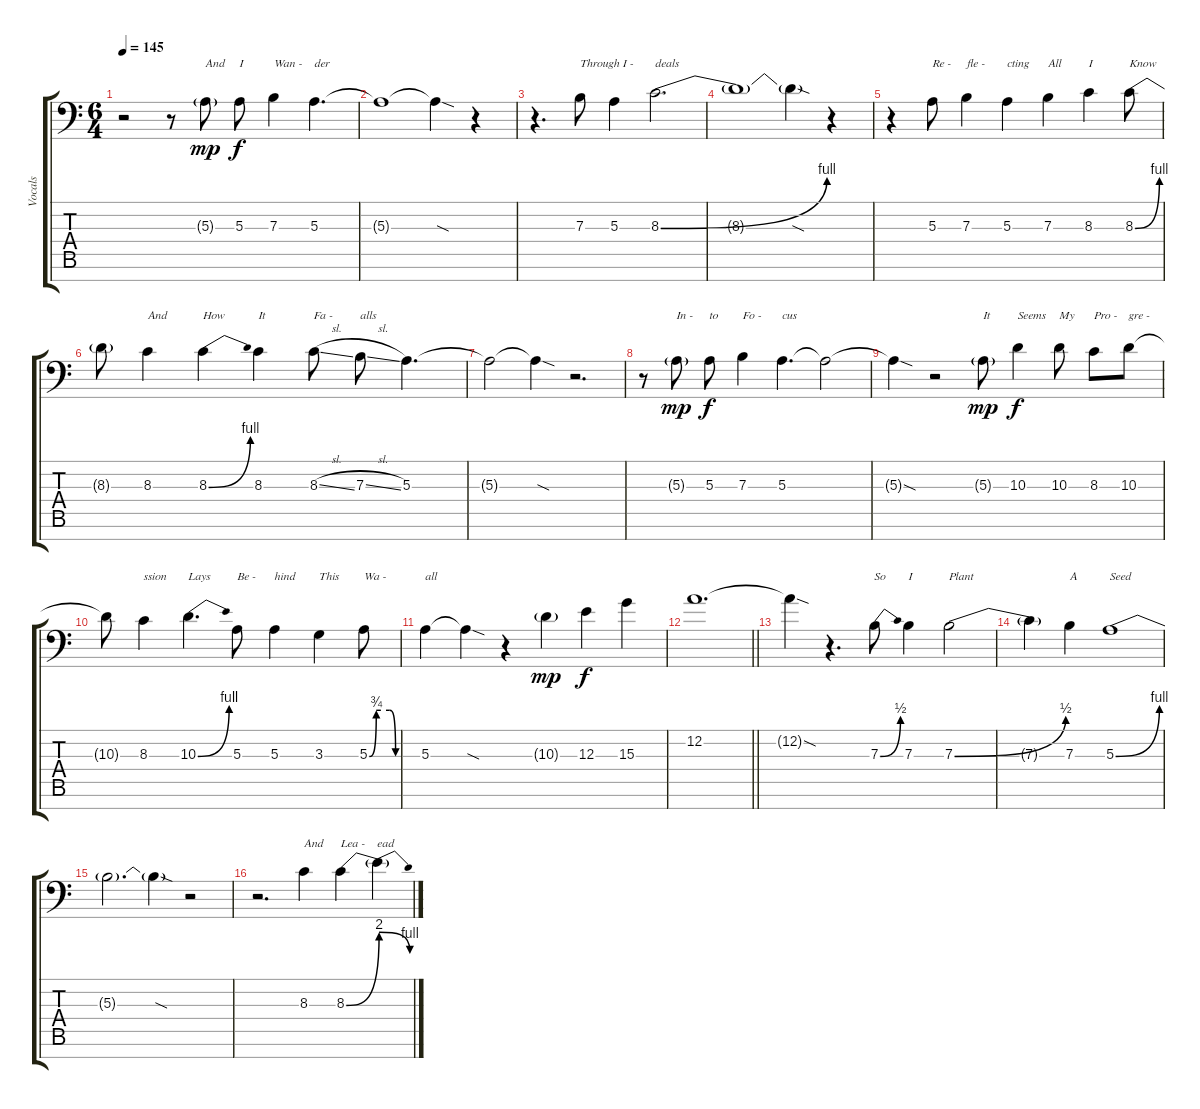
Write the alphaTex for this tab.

\track ("Vocals" "Vocals") {instrument bassoon}
\staff {score tabs}
\tuning (D4 A3 E3 D3 A2 E2 A1) {hide}
\ts (6 4)
\section ("" "")
\tempo 145
\clef f4
\ks c
r.2{dy f} r.8 5.3{g}.8{txt "And" dy mp} 5.3.8{txt "I" dy f} 7.3.4{txt "Wan - "} 5.3.4{d txt "der"} |
5.3{t}.1 5.3{sod t}.4 r.4 |
r.4{d} 7.3.8{txt "Through I - "} 5.3.4 8.3{be (bend 0 0 60 4)}.2{d txt "deals"} |
8.3{t}.1 8.3{sod t}.4 r.4 |
r.4 5.3.8{txt "Re - "} 7.3.4{txt "fle - "} 5.3.4{txt "cting"} 7.3.4{txt "All"} 8.3.4{txt "I"} 8.3{be (bend 0 0 60 4)}.8{txt "Know"} |
8.3{t}.8 8.3.4{txt "And"} 8.3{be (bend 0 0 60 4)}.4{txt "How"} 8.3.4{txt "It"} 8.3{sl}.8{txt "Fa - "} 7.3{sl}.8{txt "alls"} 5.3.4{d} |
5.3{t}.2 5.3{sod t}.4 r.2{d} |
r.8 5.3{g}.8{txt "In - " dy mp} 5.3.8{txt "to" dy f} 7.3.4{txt "Fo - "} 5.3.4{d txt "cus"} 5.3{t}.2 |
5.3{sod t}.4 r.2 5.3{g}.8{txt "It" dy mp} 10.3.4{txt "Seems" dy f} 10.3.8{txt "My"} 8.3.8{txt "Pro -"} 10.3.8{txt "gre - "} |
10.3{t}.8 8.3.4{txt "ssion"} 10.3{be (bend 0 0 60 4)}.4{d txt "Lays"} 5.3.8{txt "Be - "} 5.3.4{txt "hind"} 3.3.4{txt "This"} 5.3{be (custom 0 0 15 3 25 3 44 3 57 0 60 0)}.8{txt "Wa - "} |
5.3.4{txt "all"} 5.3{sod t}.4 r.4 10.3{g}.4{dy mp} 12.3.4{dy f} 15.3.4 |
\barLineRight lightlight
12.2.1{d} |
\section ("" "")
12.2{sod t}.4 r.4{d} 7.3{be (bend 0 0 60 2)}.8{txt "So"} 7.3.4{txt "I"} 7.3{be (bend 0 0 60 2)}.2{txt "Plant"} |
7.3{t}.4 7.3.4{txt "A"} 5.3{be (bend 0 0 60 4)}.1{txt "Seed"} |
5.3{t}.2{d} 5.3{sod t}.4 r.2 |
r.2{d} 8.3.4{txt "And"} 8.3{be (bend 0 0 60 8)}.4{txt "Lea - "} 8.3{be (release 0 8 60 4) t}.4{txt "ead"}
